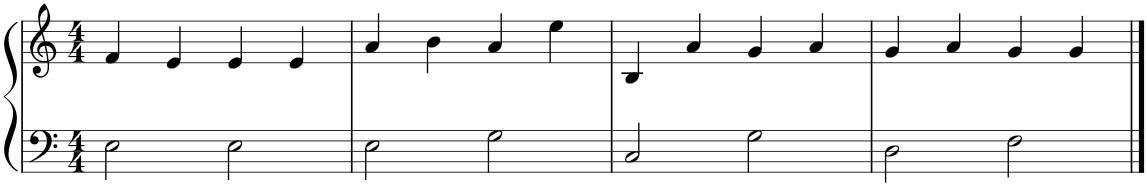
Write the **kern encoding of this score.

**kern	**kern
*part1	*part1
*staff2	*staff1
*I"Piano	*
*I'Pno.	*
*clefF4	*clefG2
*k[]	*k[]
*M4/4	*M4/4
=1	=1
2E\	4f/
.	4e/
2E\	4e/
.	4e/
=2	=2
2E\	4a/
.	4b\
2G\	4a/
.	4ee\
=3	=3
2C/	4B/
.	4a/
2G\	4g/
.	4a/
=4	=4
2D\	4g/
.	4a/
2F\	4g/
.	4g/
==	==
*-	*-
